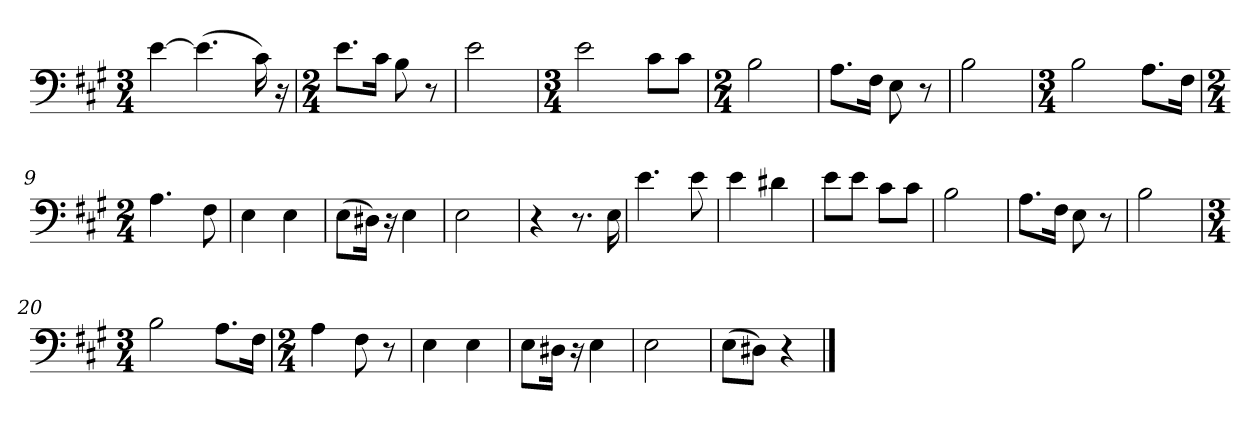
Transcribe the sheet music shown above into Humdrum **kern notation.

**kern
*part1
*staff1
*clefF4
*k[f#c#g#]
*M3/4
=1
[4e\
(4.e\]
16c#\)
16r
=2
*M2/4
8.e\L
16c#\Jk
8B\
8r
=3
2e\
=4
*M3/4
2e\
8c#\L
8c#\J
=5
*M2/4
2B\
=6
8.A\L
16F#\Jk
8E\
8r
=7
2B\
=8
*M3/4
2B\
8.A\L
16F#\Jk
=9
*M2/4
4.A\
8F#\
=10
4E\
4E\
=11
(8E\L
16D#X\Jk)
16r
4E\
=12
2E\
=13
4r
8.r
16E\
=14
4.e\
8e\
=15
4e\
4d#X\
=16
8e\L
8e\J
8c#\L
8c#\J
=17
2B\
=18
8.A\L
16F#\Jk
8E\
8r
=19
2B\
=20
*M3/4
2B\
8.A\L
16F#\Jk
=21
*M2/4
4A\
8F#\
8r
=22
4E\
4E\
=23
8E\L
16D#X\Jk
16r
4E\
=24
2E\
=25
(8E\L
8D#X\J)
4r
==
*-
